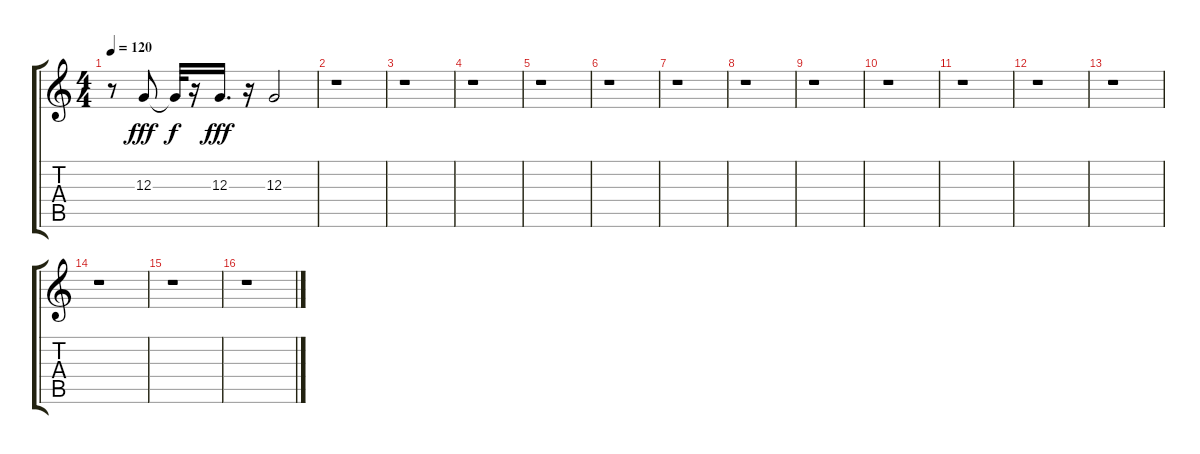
\track "" {instrument vibraphone}
\staff {score tabs}
\tuning (E4 B3 G3 D3 A2 E2) {hide}
\ts (4 4)
\tempo 120
\clef g2
\ks c
r.8{dy fff} 12.3.8 12.3{t}.32{dy f} r.16 12.3.16{d dy fff} r.16 12.3.2 |
r.1 |
r.1 |
r.1 |
r.1 |
r.1 |
r.1 |
r.1 |
r.1 |
r.1 |
r.1 |
r.1 |
r.1 |
r.1 |
r.1 |
r.1
